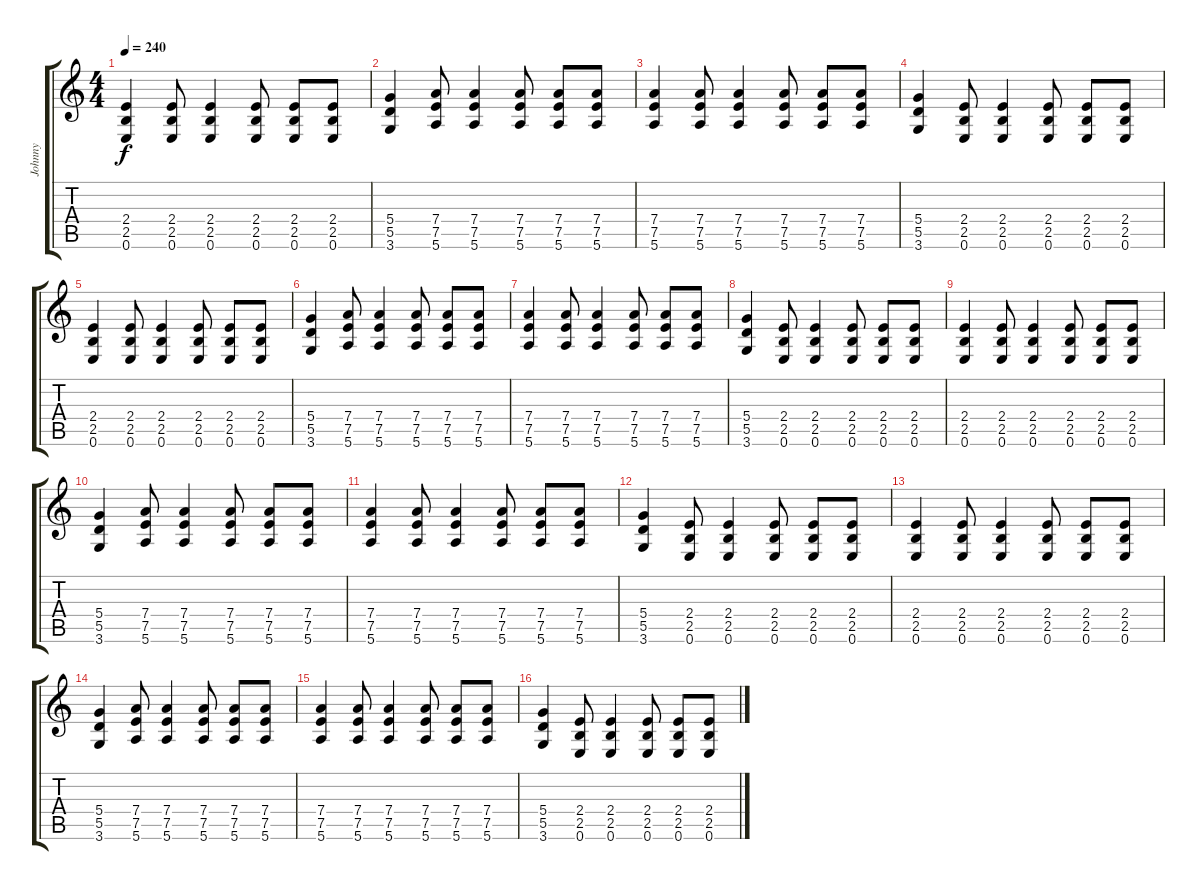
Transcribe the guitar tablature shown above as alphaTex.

\track ("Johnny" "Johnny") {instrument distortionguitar}
\staff {score tabs}
\tuning (E4 B3 G3 D3 A2 E2) {hide}
\ts (4 4)
\tempo 240
\clef g2
\ks c
(2.4 2.5 0.6).4{dy f} (2.4 2.5 0.6).8 (2.4 2.5 0.6).4 (2.4 2.5 0.6).8 (2.4 2.5 0.6).8 (2.4 2.5 0.6).8 |
(5.4 5.5 3.6).4 (7.4 7.5 5.6).8 (7.4 7.5 5.6).4 (7.4 7.5 5.6).8 (7.4 7.5 5.6).8 (7.4 7.5 5.6).8 |
(7.4 7.5 5.6).4 (7.4 7.5 5.6).8 (7.4 7.5 5.6).4 (7.4 7.5 5.6).8 (7.4 7.5 5.6).8 (7.4 7.5 5.6).8 |
(5.4 5.5 3.6).4 (2.4 2.5 0.6).8 (2.4 2.5 0.6).4 (2.4 2.5 0.6).8 (2.4 2.5 0.6).8 (2.4 2.5 0.6).8 |
(2.4 2.5 0.6).4 (2.4 2.5 0.6).8 (2.4 2.5 0.6).4 (2.4 2.5 0.6).8 (2.4 2.5 0.6).8 (2.4 2.5 0.6).8 |
(5.4 5.5 3.6).4 (7.4 7.5 5.6).8 (7.4 7.5 5.6).4 (7.4 7.5 5.6).8 (7.4 7.5 5.6).8 (7.4 7.5 5.6).8 |
(7.4 7.5 5.6).4 (7.4 7.5 5.6).8 (7.4 7.5 5.6).4 (7.4 7.5 5.6).8 (7.4 7.5 5.6).8 (7.4 7.5 5.6).8 |
(5.4 5.5 3.6).4 (2.4 2.5 0.6).8 (2.4 2.5 0.6).4 (2.4 2.5 0.6).8 (2.4 2.5 0.6).8 (2.4 2.5 0.6).8 |
(2.4 2.5 0.6).4 (2.4 2.5 0.6).8 (2.4 2.5 0.6).4 (2.4 2.5 0.6).8 (2.4 2.5 0.6).8 (2.4 2.5 0.6).8 |
(5.4 5.5 3.6).4 (7.4 7.5 5.6).8 (7.4 7.5 5.6).4 (7.4 7.5 5.6).8 (7.4 7.5 5.6).8 (7.4 7.5 5.6).8 |
(7.4 7.5 5.6).4 (7.4 7.5 5.6).8 (7.4 7.5 5.6).4 (7.4 7.5 5.6).8 (7.4 7.5 5.6).8 (7.4 7.5 5.6).8 |
(5.4 5.5 3.6).4 (2.4 2.5 0.6).8 (2.4 2.5 0.6).4 (2.4 2.5 0.6).8 (2.4 2.5 0.6).8 (2.4 2.5 0.6).8 |
(2.4 2.5 0.6).4 (2.4 2.5 0.6).8 (2.4 2.5 0.6).4 (2.4 2.5 0.6).8 (2.4 2.5 0.6).8 (2.4 2.5 0.6).8 |
(5.4 5.5 3.6).4 (7.4 7.5 5.6).8 (7.4 7.5 5.6).4 (7.4 7.5 5.6).8 (7.4 7.5 5.6).8 (7.4 7.5 5.6).8 |
(7.4 7.5 5.6).4 (7.4 7.5 5.6).8 (7.4 7.5 5.6).4 (7.4 7.5 5.6).8 (7.4 7.5 5.6).8 (7.4 7.5 5.6).8 |
(5.4 5.5 3.6).4 (2.4 2.5 0.6).8 (2.4 2.5 0.6).4 (2.4 2.5 0.6).8 (2.4 2.5 0.6).8 (2.4 2.5 0.6).8
